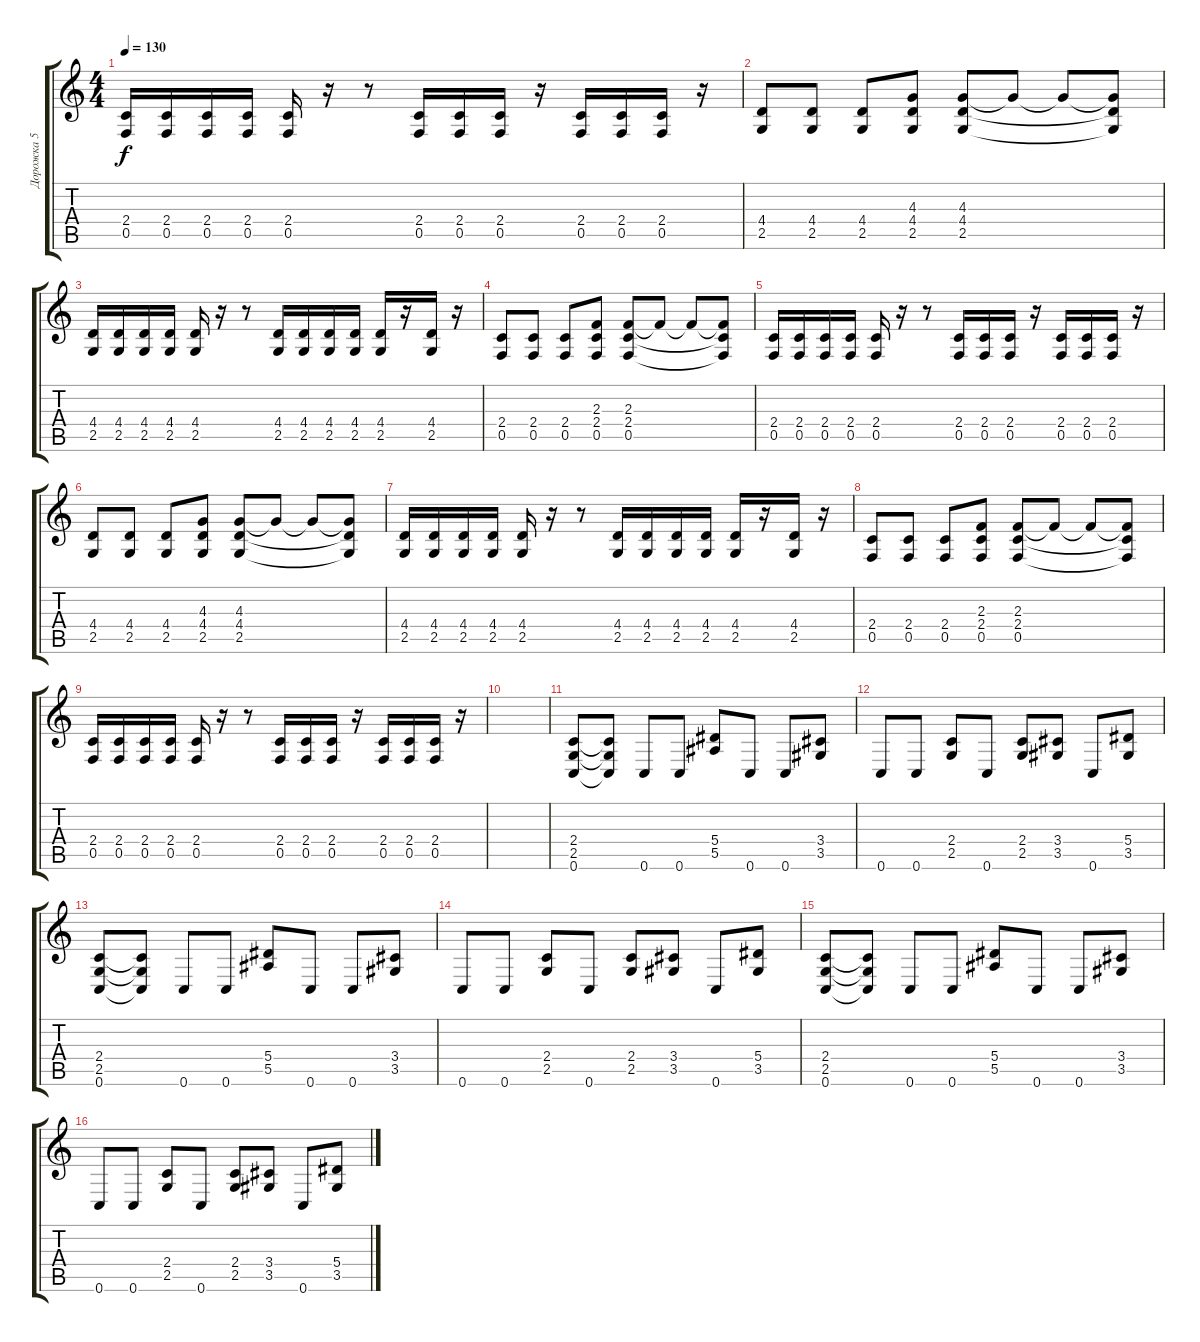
\track ("Дорожка 5" "Дорожка 5") {instrument distortionguitar}
\staff {score tabs}
\tuning (C4 G3 Eb3 Bb2 F2 C2) {hide}
\ts (4 4)
\tempo 130
\clef g2
\ks c
(2.4 0.5).16{dy f} (2.4 0.5).16 (2.4 0.5).16 (2.4 0.5).16 (2.4 0.5).16 r.16 r.8 (2.4 0.5).16 (2.4 0.5).16 (2.4 0.5).16 r.16 (2.4 0.5).16 (2.4 0.5).16 (2.4 0.5).16 r.16 |
(4.4 2.5).8 (4.4 2.5).8 (4.4 2.5).8 (4.3 4.4 2.5).8 (4.3 4.4 2.5).8 4.3{t}.8 4.3{t}.8 (4.3{t} 4.4{t} 2.5{t}).8 |
(4.4 2.5).16 (4.4 2.5).16 (4.4 2.5).16 (4.4 2.5).16 (4.4 2.5).16 r.16 r.8 (4.4 2.5).16 (4.4 2.5).16 (4.4 2.5).16 (4.4 2.5).16 (4.4 2.5).16 r.16 (4.4 2.5).16 r.16 |
(2.4 0.5).8 (2.4 0.5).8 (2.4 0.5).8 (2.3 2.4 0.5).8 (2.3 2.4 0.5).8 2.3{t}.8 2.3{t}.8 (2.3{t} 2.4{t} 0.5{t}).8 |
(2.4 0.5).16 (2.4 0.5).16 (2.4 0.5).16 (2.4 0.5).16 (2.4 0.5).16 r.16 r.8 (2.4 0.5).16 (2.4 0.5).16 (2.4 0.5).16 r.16 (2.4 0.5).16 (2.4 0.5).16 (2.4 0.5).16 r.16 |
(4.4 2.5).8 (4.4 2.5).8 (4.4 2.5).8 (4.3 4.4 2.5).8 (4.3 4.4 2.5).8 4.3{t}.8 4.3{t}.8 (4.3{t} 4.4{t} 2.5{t}).8 |
(4.4 2.5).16 (4.4 2.5).16 (4.4 2.5).16 (4.4 2.5).16 (4.4 2.5).16 r.16 r.8 (4.4 2.5).16 (4.4 2.5).16 (4.4 2.5).16 (4.4 2.5).16 (4.4 2.5).16 r.16 (4.4 2.5).16 r.16 |
(2.4 0.5).8 (2.4 0.5).8 (2.4 0.5).8 (2.3 2.4 0.5).8 (2.3 2.4 0.5).8 2.3{t}.8 2.3{t}.8 (2.3{t} 2.4{t} 0.5{t}).8 |
(2.4 0.5).16 (2.4 0.5).16 (2.4 0.5).16 (2.4 0.5).16 (2.4 0.5).16 r.16 r.8 (2.4 0.5).16 (2.4 0.5).16 (2.4 0.5).16 r.16 (2.4 0.5).16 (2.4 0.5).16 (2.4 0.5).16 r.16 |
|
(2.4 2.5 0.6).8 (2.4{t} 2.5{t} 0.6{t}).8 0.6.8 0.6.8 (5.4 5.5).8 0.6.8 0.6.8 (3.4 3.5).8 |
0.6.8 0.6.8 (2.4 2.5).8 0.6.8 (2.4 2.5).8 (3.4 3.5).8 0.6.8 (5.4 3.5).8 |
(2.4 2.5 0.6).8 (2.4{t} 2.5{t} 0.6{t}).8 0.6.8 0.6.8 (5.4 5.5).8 0.6.8 0.6.8 (3.4 3.5).8 |
0.6.8 0.6.8 (2.4 2.5).8 0.6.8 (2.4 2.5).8 (3.4 3.5).8 0.6.8 (5.4 3.5).8 |
(2.4 2.5 0.6).8 (2.4{t} 2.5{t} 0.6{t}).8 0.6.8 0.6.8 (5.4 5.5).8 0.6.8 0.6.8 (3.4 3.5).8 |
0.6.8 0.6.8 (2.4 2.5).8 0.6.8 (2.4 2.5).8 (3.4 3.5).8 0.6.8 (5.4 3.5).8
